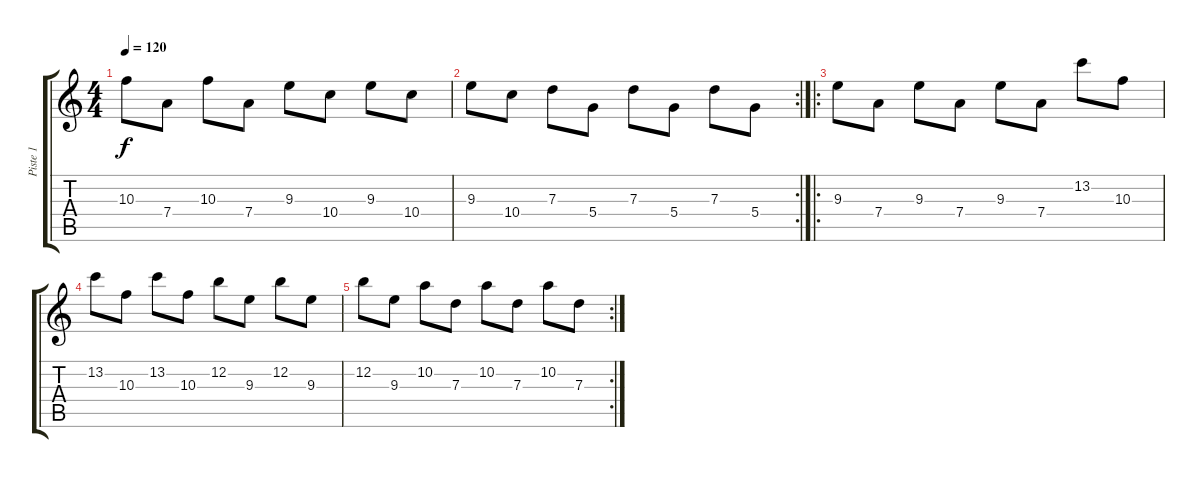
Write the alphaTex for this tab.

\track ("Piste 1" "Piste 1") {instrument acousticguitarnylon}
\staff {score tabs}
\tuning (E4 B3 G3 D3 A2 E2) {hide}
\ts (4 4)
\tempo 120
\clef g2
\ks c
10.3.8{dy f} 7.4.8 10.3.8 7.4.8 9.3.8 10.4.8 9.3.8 10.4.8 |
\rc 2
9.3.8 10.4.8 7.3.8 5.4.8 7.3.8 5.4.8 7.3.8 5.4.8 |
\ro
9.3.8 7.4.8 9.3.8 7.4.8 9.3.8 7.4.8 13.2.8 10.3.8 |
13.2.8 10.3.8 13.2.8 10.3.8 12.2.8 9.3.8 12.2.8 9.3.8 |
\rc 2
12.2.8 9.3.8 10.2.8 7.3.8 10.2.8 7.3.8 10.2.8 7.3.8
